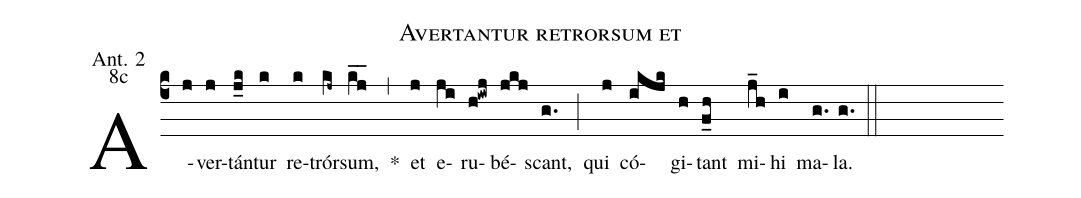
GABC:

name:Avertantur retrorsum et;
office-part:Ant. 2 ;
mode:8c;
%%
(c4) A(j)ver(j)tán(j_k)tur(k) re(k)trór(kj~)sum,(kj__)
<sp>*</sp>(,)
et(j) e(ji)ru(h!iwj)bé(jkj)scant,(g.) (;)
qui(j) có(ikjk)gi(h)tant(f_h) mi(j_h)hi(i) ma(g.)la.(g.) (::)
